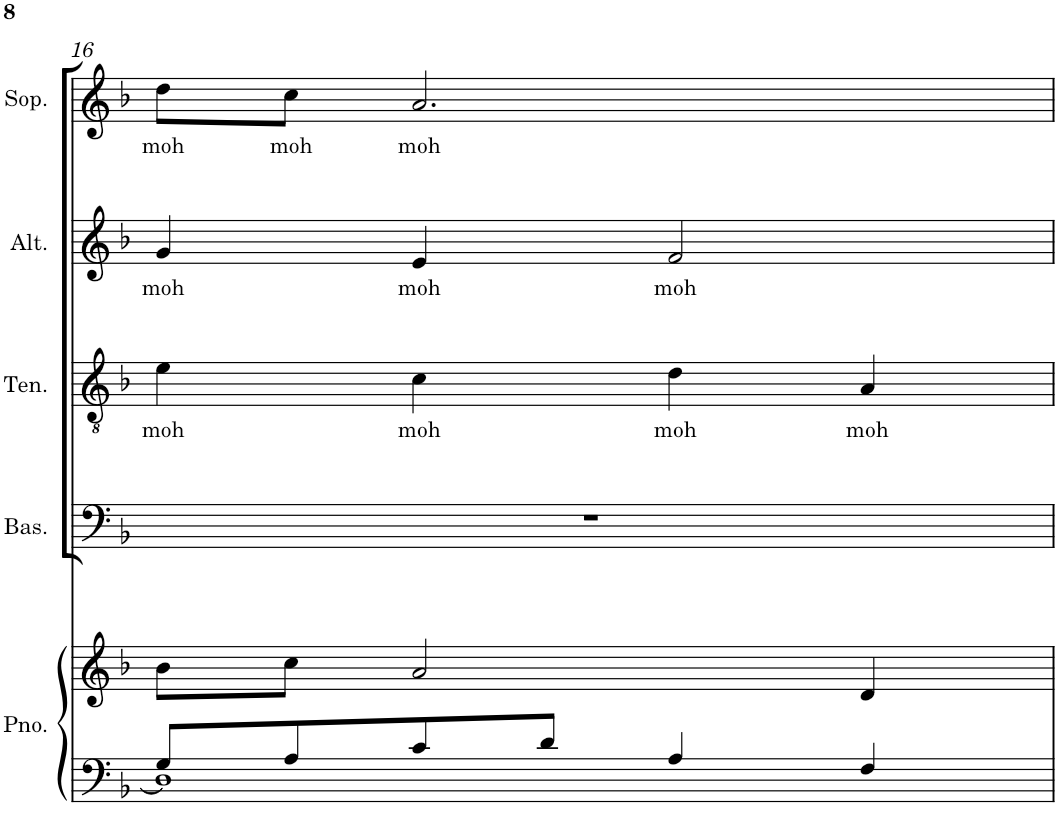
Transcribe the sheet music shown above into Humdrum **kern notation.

**kern	**kern	**kern	**kern	**text	**kern	**text	**kern	**text
*part5	*part5	*part4	*part3	*part3	*part2	*part2	*part1	*part1
*staff6	*staff5	*staff4	*staff3	*staff3	*staff2	*staff2	*staff1	*staff1
*I"Piano	*	*I"Bass	*I"Tenor	*	*I"Alto	*	*I"Soprano	*
*I'Pno.	*	*I'Bas.	*I'Ten.	*	*I'Alt.	*	*I'Sop.	*
!!LO:PB:g=z
*clefF4	*clefG2	*clefF4	*clefGv2	*	*clefG2	*	*clefG2	*
*k[b-]	*k[b-]	*k[b-]	*k[b-]	*	*k[b-]	*	*k[b-]	*
*F:	*F:	*F:	*F:	*	*F:	*	*F:	*
*M4/4	*M4/4	*M4/4	*M4/4	*	*M4/4	*	*M4/4	*
*met(c)	*met(c)	*met(c)	*met(c)	*	*met(c)	*	*met(c)	*
=16	=16	=16	=16	=16	=16	=16	=16	=16
*^	*	*	*	*	*	*	*	*
!	!	!	!	!	!LO:LY:b	!	!LO:LY:b	!	!LO:LY:b
1D]	8G/L	8b-\L	1r	4e\	moh	4g/	moh	8dd\L	moh
!	!	!	!	!	!	!	!	!	!LO:LY:b
.	8A/	8cc\J	.	.	.	.	.	8cc\J	moh
!	!	!	!	!	!LO:LY:b	!	!LO:LY:b	!	!LO:LY:b
.	8c/	2a/	.	4c\	moh	4e/	moh	2.a/	moh
.	8d/J	.	.	.	.	.	.	.	.
!	!	!	!	!	!LO:LY:b	!	!LO:LY:b	!	!
.	4A/	.	.	4d\	moh	2f/	moh	.	.
!	!	!	!	!	!LO:LY:b	!	!	!	!
.	4F/	4d/	.	4A/	moh	.	.	.	.
*v	*v	*	*	*	*	*	*	*	*
=	=	=	=	=	=	=	=	=
*-	*-	*-	*-	*-	*-	*-	*-	*-
